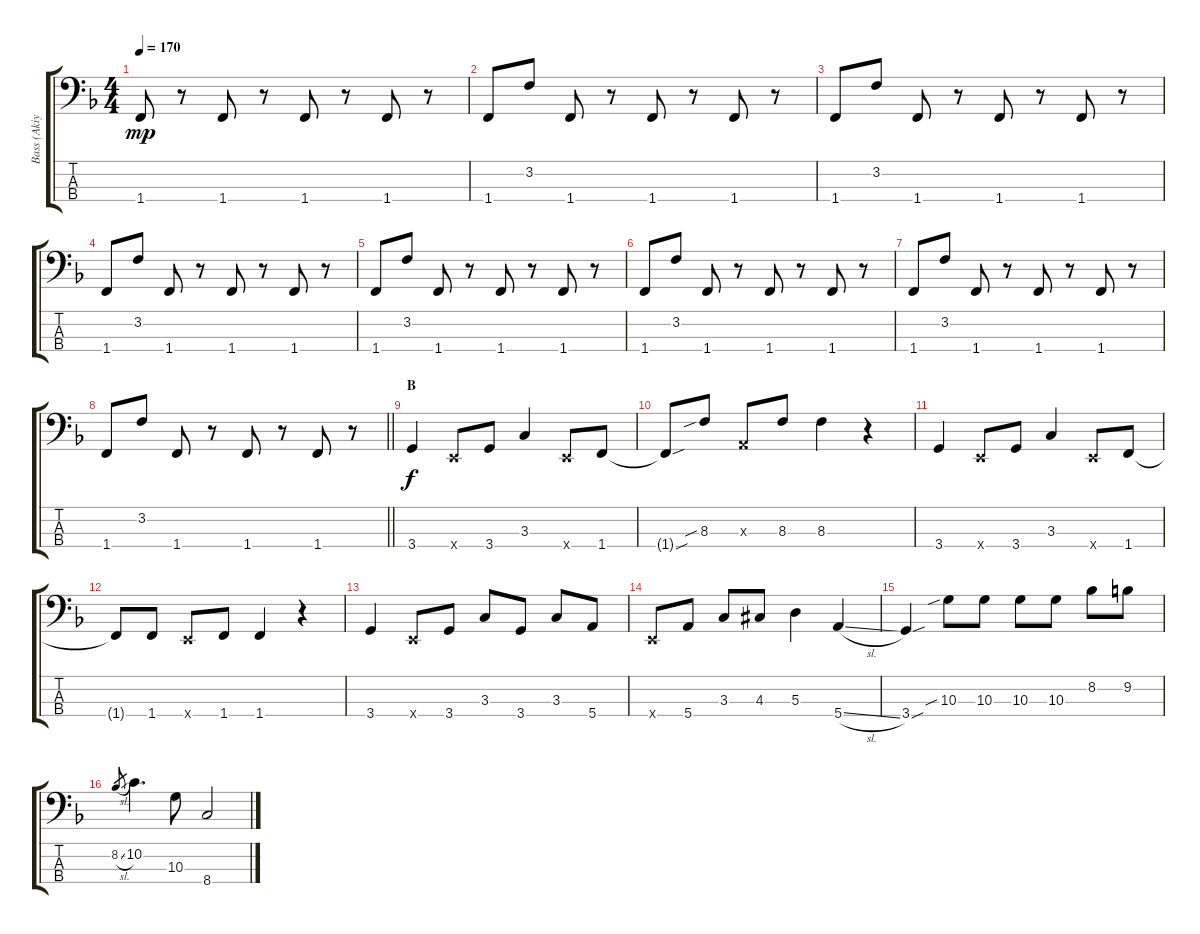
\track ("Bass (Akiyama Mio)" "Bass (Akiy") {instrument electricbassfinger}
\staff {score tabs}
\tuning (G2 D2 A1 E1) {hide}
\ts (4 4)
\tempo 170
\clef f4
\ks f
1.4.8{dy mp} r.8 1.4.8 r.8 1.4.8 r.8 1.4.8 r.8 |
1.4.8 3.2.8 1.4.8 r.8 1.4.8 r.8 1.4.8 r.8 |
1.4.8 3.2.8 1.4.8 r.8 1.4.8 r.8 1.4.8 r.8 |
1.4.8 3.2.8 1.4.8 r.8 1.4.8 r.8 1.4.8 r.8 |
1.4.8 3.2.8 1.4.8 r.8 1.4.8 r.8 1.4.8 r.8 |
1.4.8 3.2.8 1.4.8 r.8 1.4.8 r.8 1.4.8 r.8 |
1.4.8 3.2.8 1.4.8 r.8 1.4.8 r.8 1.4.8 r.8 |
\barLineRight lightlight
1.4.8 3.2.8 1.4.8 r.8 1.4.8 r.8 1.4.8 r.8 |
\section ("" "B")
3.4.4{dy f} 0.4{x}.8 3.4.8 3.3.4 0.4{x}.8 1.4.8 |
1.4{sou t}.8 8.3{sib}.8 0.3{x}.8 8.3.8 8.3.4 r.4 |
3.4.4 0.4{x}.8 3.4.8 3.3.4 0.4{x}.8 1.4.8 |
1.4{t}.8 1.4.8 0.4{x}.8 1.4.8 1.4.4 r.4 |
3.4.4 0.4{x}.8 3.4.8 3.3.8 3.4.8 3.3.8 5.4.8 |
0.4{x}.8 5.4.8 3.3.8 4.3{acc #}.8 5.3.4 5.4{sl}.4 |
3.4{sou}.4 10.3{sib}.8 10.3.8 10.3.8 10.3.8 8.2.8 9.2.8 |
8.2{sl}.8{gr} 10.2.4{d} 10.3.8 8.4.2
